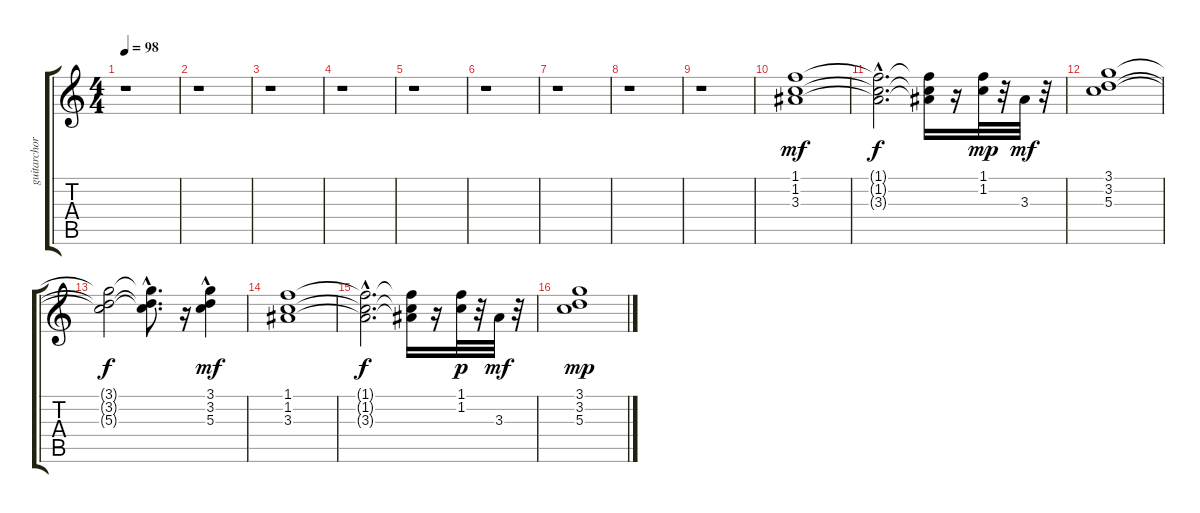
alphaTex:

\track ("guitarchords" "guitarchor") {instrument electricguitarclean}
\staff {score tabs}
\tuning (E4 B3 G3 D3 A2 E2) {hide}
\ts (4 4)
\tempo 98
\clef g2
\ks c
r.1{dy mf} |
r.1 |
r.1 |
r.1 |
r.1 |
r.1 |
r.1 |
r.1 |
r.1 |
(1.1 1.2 3.3).1 |
(1.1{hac t} 1.2{hac t} 3.3{hac t}).2{d dy f} (1.1{t} 1.2{t} 3.3{t}).16 r.16 (1.1 1.2).32{dy mp} r.32 3.3.32{dy mf} r.32 |
(3.1 3.2 5.3).1 |
(3.1{t} 3.2{t} 5.3{t}).2{dy f} (3.1{hac t} 3.2{hac t} 5.3{hac t}).8{d} r.16 (3.1 3.2{hac} 5.3{hac}).4{dy mf} |
(1.1 1.2 3.3).1 |
(1.1{hac t} 1.2{hac t} 3.3{hac t}).2{d dy f} (1.1{t} 1.2{t} 3.3{t}).16 r.16 (1.1 1.2).32{dy p} r.32 3.3.32{dy mf} r.32 |
(3.1 3.2 5.3).1{dy mp}
